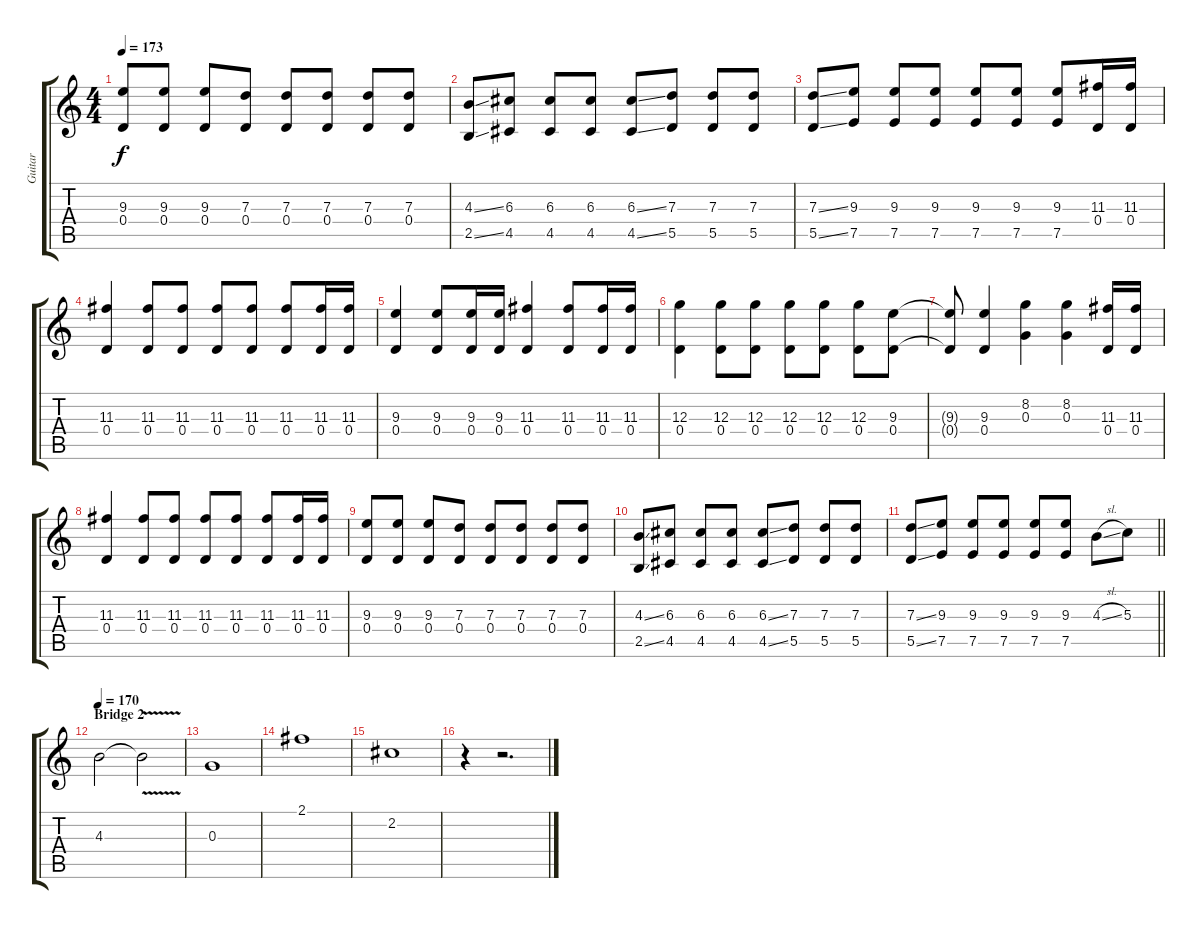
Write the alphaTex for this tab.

\track ("Guitar" "Guitar") {instrument distortionguitar}
\staff {score tabs}
\tuning (E4 B3 G3 D3 A2 E2) {hide}
\ts (4 4)
\tempo 173
\clef g2
\ks c
(9.3 0.4).8{dy f} (9.3 0.4).8 (9.3 0.4).8 (7.3 0.4).8 (7.3 0.4).8 (7.3 0.4).8 (7.3 0.4).8 (7.3 0.4).8 |
(4.3{ss} 2.5{ss}).8 (6.3 4.5).8 (6.3 4.5).8 (6.3 4.5).8 (6.3{ss} 4.5{ss}).8 (7.3 5.5).8 (7.3 5.5).8 (7.3 5.5).8 |
(7.3{ss} 5.5{ss}).8 (9.3 7.5).8 (9.3 7.5).8 (9.3 7.5).8 (9.3 7.5).8 (9.3 7.5).8 (9.3 7.5).8 (11.3 0.4).16 (11.3 0.4).16 |
(11.3 0.4).4 (11.3 0.4).8 (11.3 0.4).8 (11.3 0.4).8 (11.3 0.4).8 (11.3 0.4).8 (11.3 0.4).16 (11.3 0.4).16 |
(9.3 0.4).4 (9.3 0.4).8 (9.3 0.4).16 (9.3 0.4).16 (11.3 0.4).4 (11.3 0.4).8 (11.3 0.4).16 (11.3 0.4).16 |
(12.3 0.4).4 (12.3 0.4).8 (12.3 0.4).8 (12.3 0.4).8 (12.3 0.4).8 (12.3 0.4).8 (9.3 0.4).8 |
(9.3{t} 0.4{t}).8 (9.3 0.4).4 (8.2 0.3).4 (8.2 0.3).4 (11.3 0.4).16 (11.3 0.4).16 |
(11.3 0.4).4 (11.3 0.4).8 (11.3 0.4).8 (11.3 0.4).8 (11.3 0.4).8 (11.3 0.4).8 (11.3 0.4).16 (11.3 0.4).16 |
(9.3 0.4).8 (9.3 0.4).8 (9.3 0.4).8 (7.3 0.4).8 (7.3 0.4).8 (7.3 0.4).8 (7.3 0.4).8 (7.3 0.4).8 |
(4.3{ss} 2.5{ss}).8 (6.3 4.5).8 (6.3 4.5).8 (6.3 4.5).8 (6.3{ss} 4.5{ss}).8 (7.3 5.5).8 (7.3 5.5).8 (7.3 5.5).8 |
\barLineRight lightlight
(7.3{ss} 5.5{ss}).8 (9.3 7.5).8 (9.3 7.5).8 (9.3 7.5).8 (9.3 7.5).8 (9.3 7.5).8 4.3{sl}.8 5.3.8 |
\section ("" "Bridge 2")
\tempo 170
4.3.2{volume 4} 4.3{v t}.2 |
0.3.1{volume 4} |
2.1.1{volume 4} |
2.2.1 |
r.4 r.2{d}
